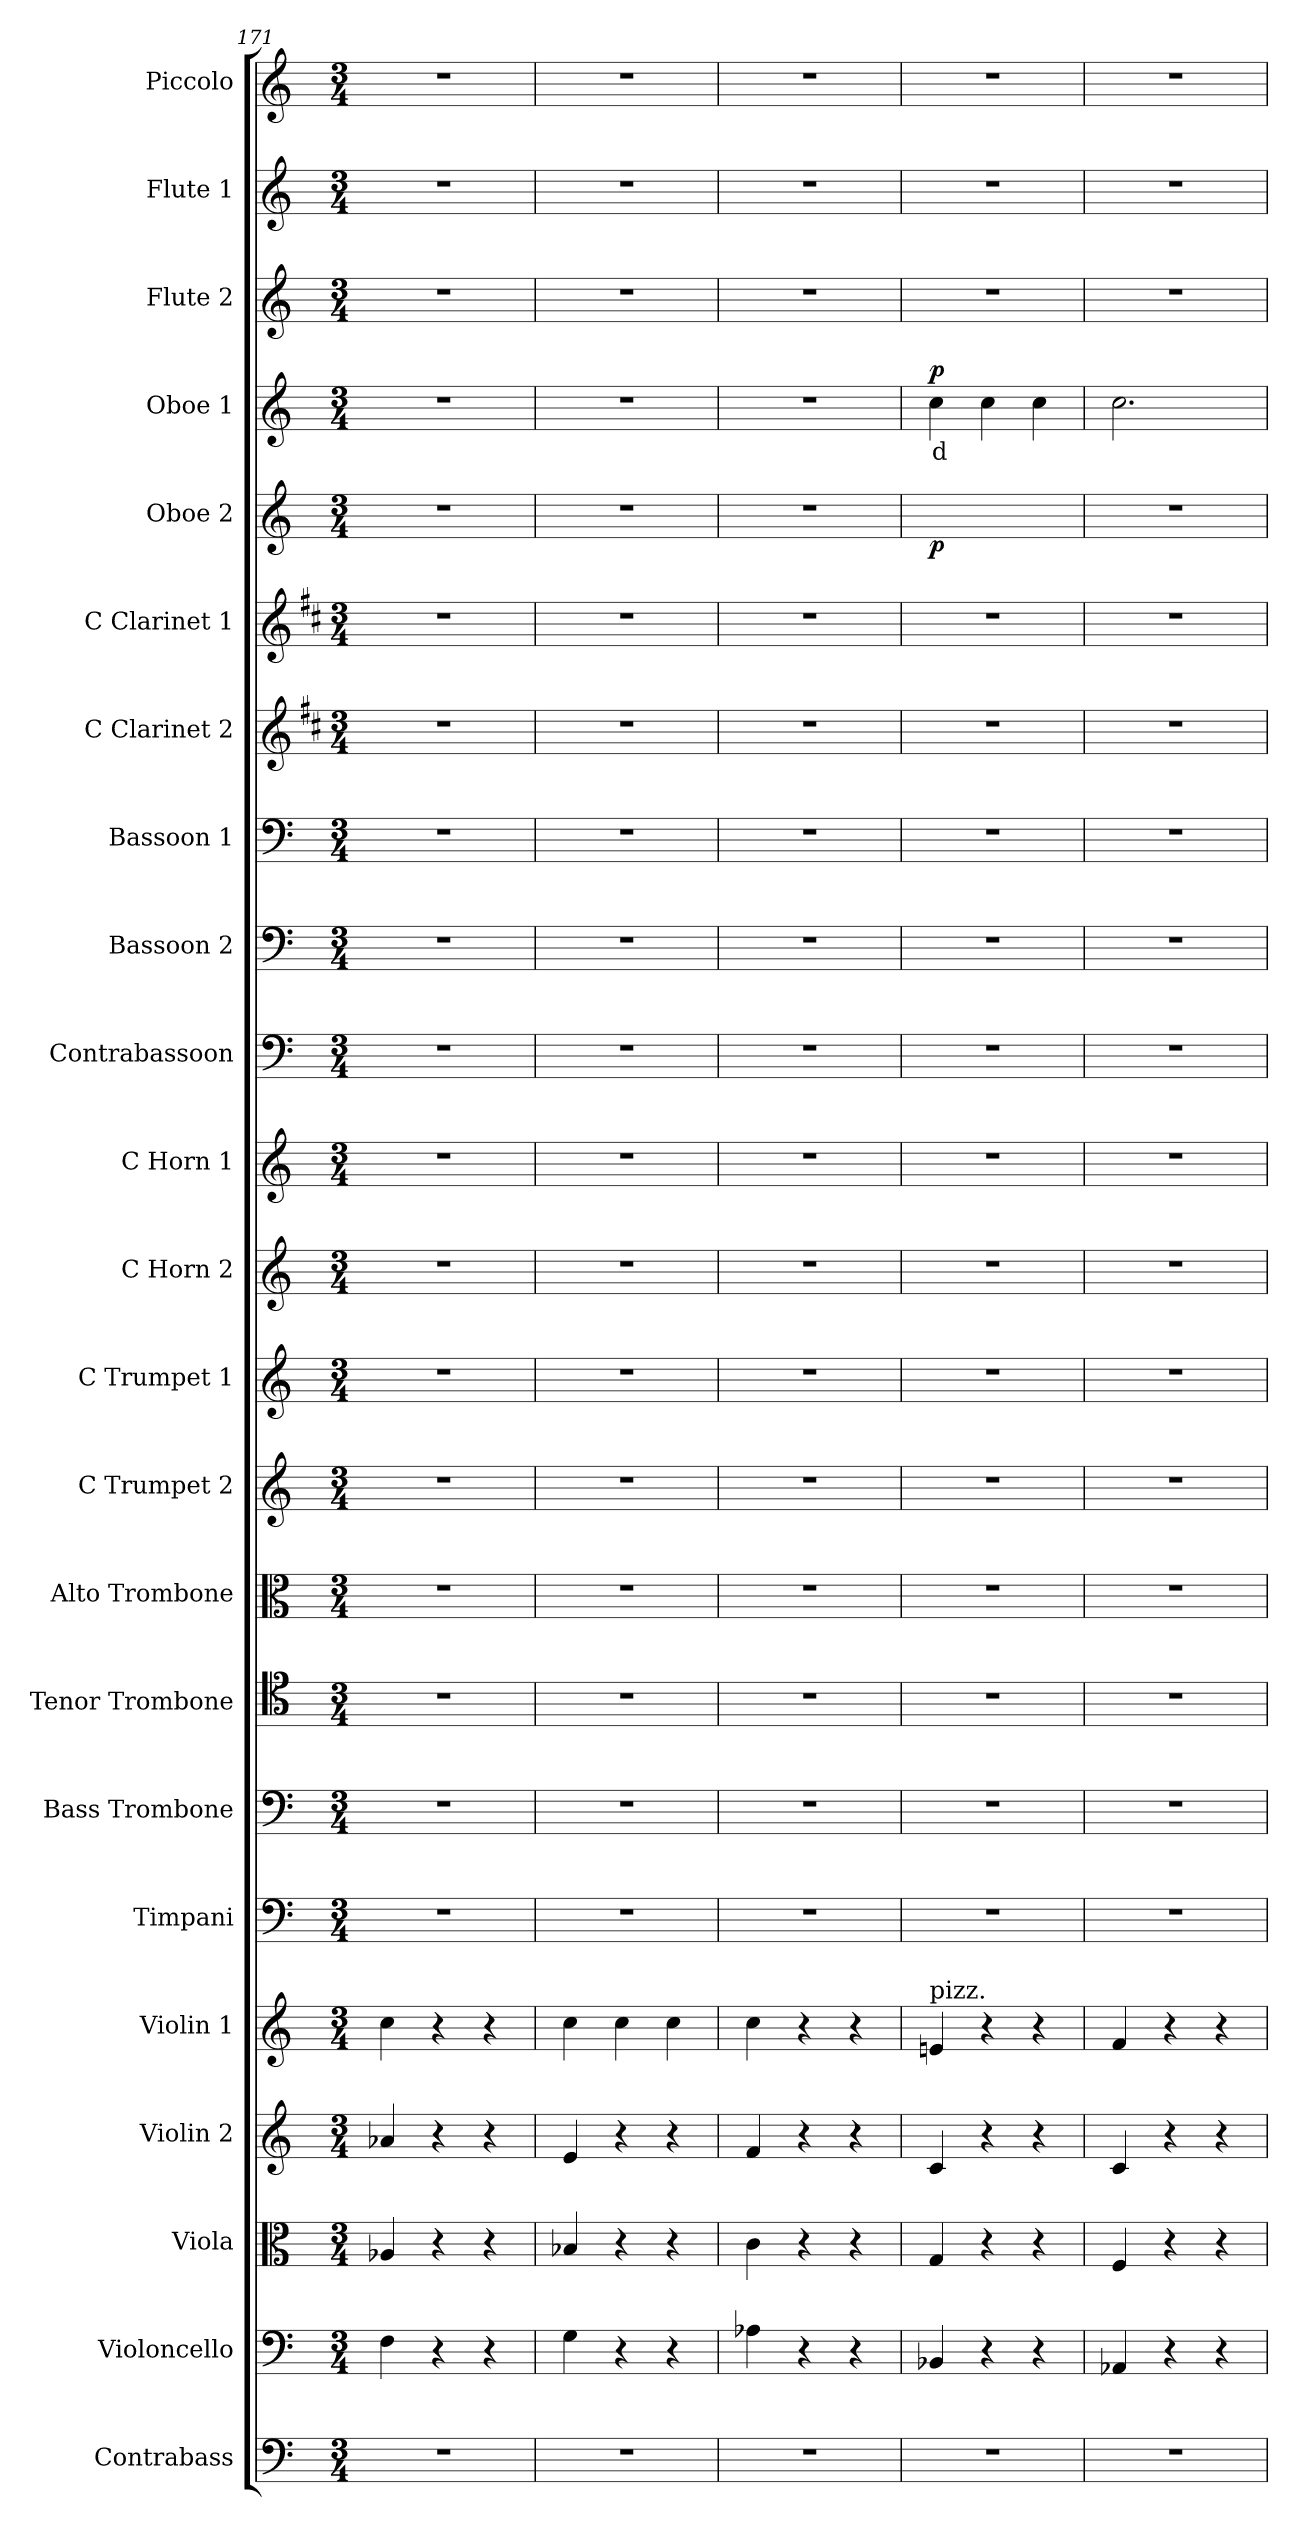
**kern	**kern	**kern	**kern	**kern	**kern	**kern	**kern	**kern	**kern	**kern	**kern	**kern	**kern	**kern	**kern	**kern	**kern	**kern	**dynam	**kern	**text	**dynam	**kern	**kern	**kern
*part23	*part22	*part21	*part20	*part19	*part18	*part17	*part16	*part15	*part14	*part13	*part12	*part11	*part10	*part9	*part8	*part7	*part6	*part5	*part5	*part4	*part4	*part4	*part3	*part2	*part1
*staff23	*staff22	*staff21	*staff20	*staff19	*staff18	*staff17	*staff16	*staff15	*staff14	*staff13	*staff12	*staff11	*staff10	*staff9	*staff8	*staff7	*staff6	*staff5	*staff5	*staff4	*staff4	*staff4	*staff3	*staff2	*staff1
*I"Contrabass	*I"Violoncello	*I"Viola	*I"Violin 2	*I"Violin 1	*I"Timpani	*I"Bass Trombone	*I"Tenor Trombone	*I"Alto Trombone	*I"C Trumpet 2	*I"C Trumpet 1	*I"C Horn 2	*I"C Horn 1	*I"Contrabassoon	*I"Bassoon 2	*I"Bassoon 1	*I"C Clarinet 2	*I"C Clarinet 1	*I"Oboe 2	*	*I"Oboe 1	*	*	*I"Flute 2	*I"Flute 1	*I"Piccolo
*I'Cb	*I'Vc	*I'Vla	*I'Vln 2	*I'Vln 1	*I'Timp	*I'B. Tbn.	*I'T. Tbn.	*I'A. Tbn.	*I'Tpt 2	*I'Tpt 1	*I'Hn 2	*I'Hn 1	*I'Cbsn	*I'Bsn 2	*I'Bsn 1	*I'Cl 2	*I'Cl 1	*I'Ob 2	*	*I'Ob 1	*	*	*I'Fl 2	*I'Fl 1	*I'Picc.
*clefF4	*clefF4	*clefC3	*clefG2	*clefG2	*clefF4	*clefF4	*clefC4	*clefC3	*clefG2	*clefG2	*clefG2	*clefG2	*clefF4	*clefF4	*clefF4	*clefG2	*clefG2	*clefG2	*	*clefG2	*	*	*clefG2	*clefG2	*clefG2
*ITrd7c12	*	*	*	*	*	*	*	*	*	*	*ITrd7c12	*ITrd7c12	*ITrd7c12	*	*	*ITrd1c2	*ITrd1c2	*	*	*	*	*	*	*	*ITrd-7c-12
*k[]	*k[]	*k[]	*k[]	*k[]	*k[]	*k[]	*k[]	*k[]	*k[]	*k[]	*k[]	*k[]	*k[]	*k[]	*k[]	*k[]	*k[]	*k[]	*	*k[]	*	*	*k[]	*k[]	*k[]
*M3/4	*M3/4	*M3/4	*M3/4	*M3/4	*M3/4	*M3/4	*M3/4	*M3/4	*M3/4	*M3/4	*M3/4	*M3/4	*M3/4	*M3/4	*M3/4	*M3/4	*M3/4	*M3/4	*	*M3/4	*	*	*M3/4	*M3/4	*M3/4
=171	=171	=171	=171	=171	=171	=171	=171	=171	=171	=171	=171	=171	=171	=171	=171	=171	=171	=171	=171	=171	=171	=171	=171	=171	=171
2.r	4F\	4A-X/	4a-X/	4cc\	2.r	2.r	2.r	2.r	2.r	2.r	2.r	2.r	2.r	2.r	2.r	2.r	2.r	2.r	.	2.r	.	.	2.r	2.r	2.r
.	4r	4r	4r	4r	.	.	.	.	.	.	.	.	.	.	.	.	.	.	.	.	.	.	.	.	.
.	4r	4r	4r	4r	.	.	.	.	.	.	.	.	.	.	.	.	.	.	.	.	.	.	.	.	.
=172	=172	=172	=172	=172	=172	=172	=172	=172	=172	=172	=172	=172	=172	=172	=172	=172	=172	=172	=172	=172	=172	=172	=172	=172	=172
2.r	4G\	4B-X/	4e/	4cc\	2.r	2.r	2.r	2.r	2.r	2.r	2.r	2.r	2.r	2.r	2.r	2.r	2.r	2.r	.	2.r	.	.	2.r	2.r	2.r
.	4r	4r	4r	4cc\	.	.	.	.	.	.	.	.	.	.	.	.	.	.	.	.	.	.	.	.	.
.	4r	4r	4r	4cc\	.	.	.	.	.	.	.	.	.	.	.	.	.	.	.	.	.	.	.	.	.
=173	=173	=173	=173	=173	=173	=173	=173	=173	=173	=173	=173	=173	=173	=173	=173	=173	=173	=173	=173	=173	=173	=173	=173	=173	=173
2.r	4A-X\	4c\	4f/	4cc\	2.r	2.r	2.r	2.r	2.r	2.r	2.r	2.r	2.r	2.r	2.r	2.r	2.r	2.r	.	2.r	.	.	2.r	2.r	2.r
.	4r	4r	4r	4r	.	.	.	.	.	.	.	.	.	.	.	.	.	.	.	.	.	.	.	.	.
.	4r	4r	4r	4r	.	.	.	.	.	.	.	.	.	.	.	.	.	.	.	.	.	.	.	.	.
=174	=174	=174	=174	=174	=174	=174	=174	=174	=174	=174	=174	=174	=174	=174	=174	=174	=174	=174	=174	=174	=174	=174	=174	=174	=174
!	!	!	!	!LO:TX:a:t=pizz.	!	!	!	!	!	!	!	!	!	!	!	!	!	!	!	!	!	!	!	!	!
!	!	!	!	!	!	!	!	!	!	!	!	!	!	!	!	!	!	!	!LO:DY:b	!	!LO:LY:color=#FF0000	!LO:DY:b	!	!	!
2.r	4BB-X/	4G/	4c/	4en/	2.r	2.r	2.r	2.r	2.r	2.r	2.r	2.r	2.r	2.r	2.r	2.r	2.r	2.ryy	p	4cc\	d	p	2.r	2.r	2.r
.	4r	4r	4r	4r	.	.	.	.	.	.	.	.	.	.	.	.	.	.	.	4cc\	.	.	.	.	.
.	4r	4r	4r	4r	.	.	.	.	.	.	.	.	.	.	.	.	.	.	.	4cc\	.	.	.	.	.
=175	=175	=175	=175	=175	=175	=175	=175	=175	=175	=175	=175	=175	=175	=175	=175	=175	=175	=175	=175	=175	=175	=175	=175	=175	=175
2.r	4AA-X/	4F/	4c/	4f/	2.r	2.r	2.r	2.r	2.r	2.r	2.r	2.r	2.r	2.r	2.r	2.r	2.r	2.r	.	2.cc\	.	.	2.r	2.r	2.r
.	4r	4r	4r	4r	.	.	.	.	.	.	.	.	.	.	.	.	.	.	.	.	.	.	.	.	.
.	4r	4r	4r	4r	.	.	.	.	.	.	.	.	.	.	.	.	.	.	.	.	.	.	.	.	.
=	=	=	=	=	=	=	=	=	=	=	=	=	=	=	=	=	=	=	=	=	=	=	=	=	=
*-	*-	*-	*-	*-	*-	*-	*-	*-	*-	*-	*-	*-	*-	*-	*-	*-	*-	*-	*-	*-	*-	*-	*-	*-	*-
